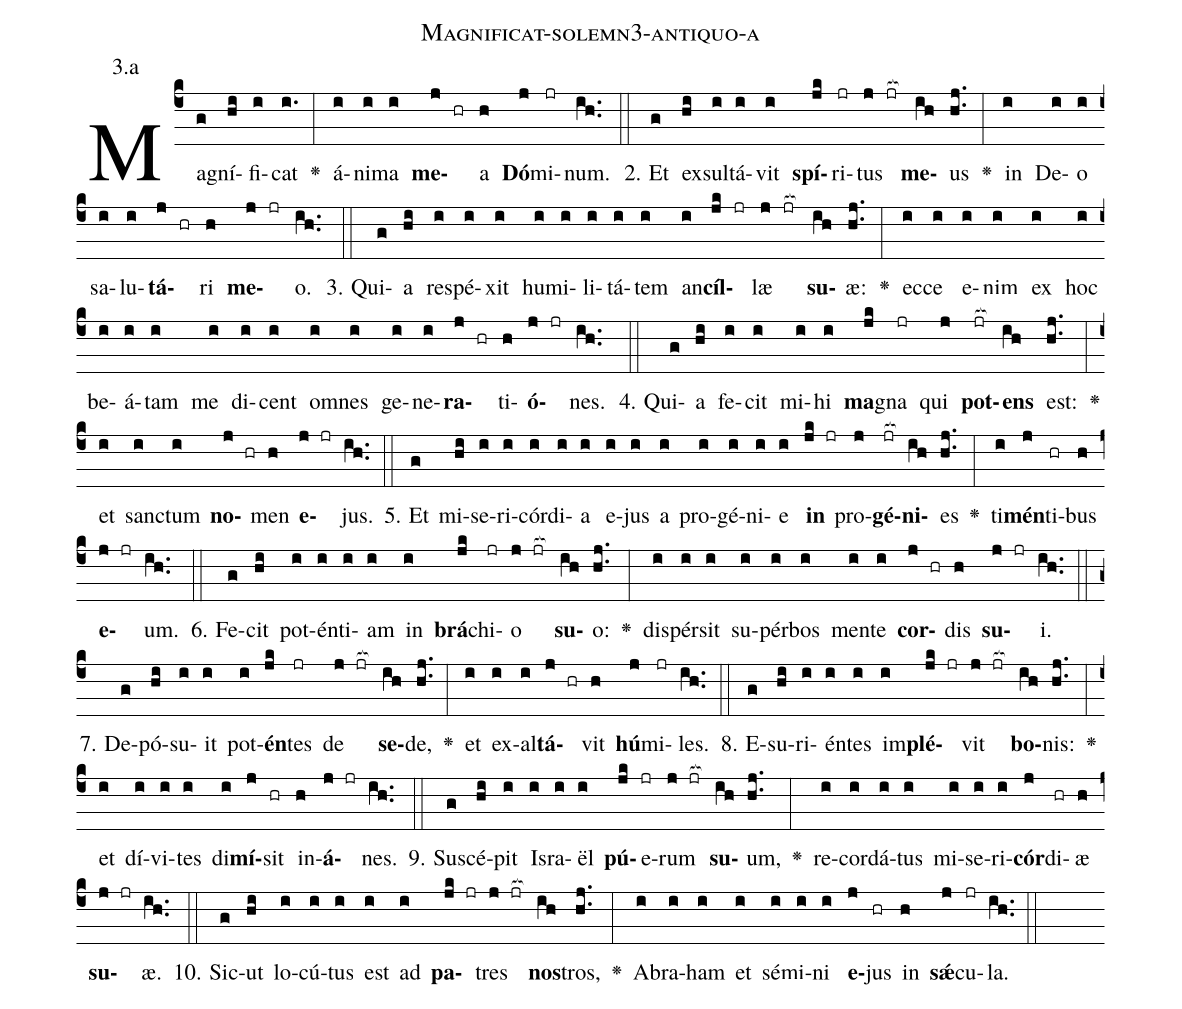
name: Magnificat-solemn3-antiquo-a;
annotation: 3.a;
%%
(c4)Ma(g)gní(hi)fi(i)cat(i.) <v>\greheightstar</v>(:) á(i)ni(i)ma(i) <b>me</b>(j hr)a(h) <b>Dó</b>(j)mi(jr)num.(ih..) (::)
2. Et(g) ex(hi)sul(i)tá(i)vit(i) <b>spí</b>(jk)ri(jr)tus(j jr[ocb:1{]) <b>me</b>(ih[ocb:0}])us(hj..) <v>\greheightstar</v>(:) in(i) De(i)o(i) sa(i)lu(i)<b>tá</b>(j hr)ri(h) <b>me</b>(j jr)o.(ih..) (::)
3. Qui(g)a(hi) re(i)spé(i)xit(i) hu(i)mi(i)li(i)tá(i)tem(i) an(i)<b>cíl</b>(jk jr)læ(j jr[ocb:1{]) <b>su</b>(ih[ocb:0}])æ:(hj..) <v>\greheightstar</v>(:) ec(i)ce(i) e(i)nim(i) ex(i) hoc(i) be(i)á(i)tam(i) me(i) di(i)cent(i) om(i)nes(i) ge(i)ne(i)<b>ra</b>(j hr)ti(h)<b>ó</b>(j jr)nes.(ih..) (::)
4. Qui(g)a(hi) fe(i)cit(i) mi(i)hi(i) <b>ma</b>(jk)gna(jr) qui(j) <b>pot</b>(jr[ocb:1{])<b>ens</b>(ih[ocb:0}]) est:(hj..) <v>\greheightstar</v>(:) et(i) sanc(i)tum(i) <b>no</b>(j hr)men(h) <b>e</b>(j jr)jus.(ih..) (::)
5. Et(g) mi(hi)se(i)ri(i)cór(i)di(i)a(i) e(i)jus(i) a(i) pro(i)gé(i)ni(i)e(i) <b>in</b>(jk jr) pro(j)<b>gé</b>(jr[ocb:1{])<b>ni</b>(ih[ocb:0}])es(hj..) <v>\greheightstar</v>(:) ti(i)<b>mén</b>(j)ti(hr)bus(h) <b>e</b>(j jr)um.(ih..) (::)
6. Fe(g)cit(hi) pot(i)én(i)ti(i)am(i) in(i) <b>brá</b>(jk)chi(jr)o(j jr[ocb:1{]) <b>su</b>(ih[ocb:0}])o:(hj..) <v>\greheightstar</v>(:) di(i)spér(i)sit(i) su(i)pér(i)bos(i) men(i)te(i) <b>cor</b>(j hr)dis(h) <b>su</b>(j jr)i.(ih..) (::)
7. De(g)pó(hi)su(i)it(i) pot(i)<b>én</b>(jk)tes(jr) de(j jr[ocb:1{]) <b>se</b>(ih[ocb:0}])de,(hj..) <v>\greheightstar</v>(:) et(i) ex(i)al(i)<b>tá</b>(j hr)vit(h) <b>hú</b>(j)mi(jr)les.(ih..) (::)
8. E(g)su(hi)ri(i)én(i)tes(i) im(i)<b>plé</b>(jk jr)vit(j jr[ocb:1{]) <b>bo</b>(ih[ocb:0}])nis:(hj..) <v>\greheightstar</v>(:) et(i) dí(i)vi(i)tes(i) di(i)<b>mí</b>(j)sit(hr) in(h)<b>á</b>(j jr)nes.(ih..) (::)
9. Su(g)scé(hi)pit(i) Is(i)ra(i)ël(i) <b>pú</b>(jk)e(jr)rum(j jr[ocb:1{]) <b>su</b>(ih[ocb:0}])um,(hj..) <v>\greheightstar</v>(:) re(i)cor(i)dá(i)tus(i) mi(i)se(i)ri(i)<b>cór</b>(j)di(hr)æ(h) <b>su</b>(j jr)æ.(ih..) (::)
10. Sic(g)ut(hi) lo(i)cú(i)tus(i) est(i) ad(i) <b>pa</b>(jk jr)tres(j jr[ocb:1{]) <b>nos</b>(ih[ocb:0}])tros,(hj..) <v>\greheightstar</v>(:) A(i)bra(i)ham(i) et(i) sé(i)mi(i)ni(i) <b>e</b>(j)jus(hr) in(h) <b>sǽ</b>(j)cu(jr)la.(ih..) (::)
